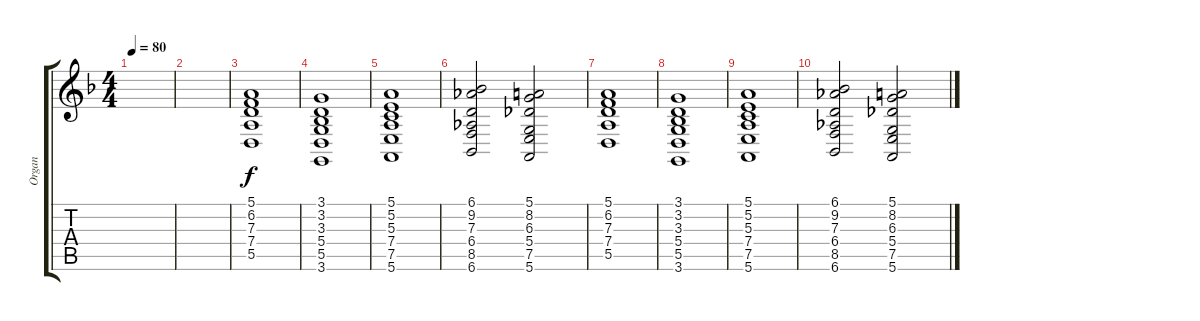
\track ("Organ" "Organ") {instrument stringensemble1}
\staff {score tabs}
\tuning (E4 B3 G3 D3 A2 E2) {hide}
\ts (4 4)
\tempo 80
\clef g2
\ks dminor
|
|
(5.1 6.2 7.3 7.4 5.5).1 |
(3.1 3.2 3.3 5.4 5.5 3.6).1 |
(5.1 5.2 5.3 7.4 7.5 5.6).1 |
(6.1 9.2 7.3 6.4 8.5 6.6).2 (5.1 8.2 6.3 5.4 7.5 5.6).2 |
(5.1 6.2 7.3 7.4 5.5).1 |
(3.1 3.2 3.3 5.4 5.5 3.6).1 |
(5.1 5.2 5.3 7.4 7.5 5.6).1 |
(6.1 9.2 7.3 6.4 8.5 6.6).2 (5.1 8.2 6.3 5.4 7.5 5.6).2
